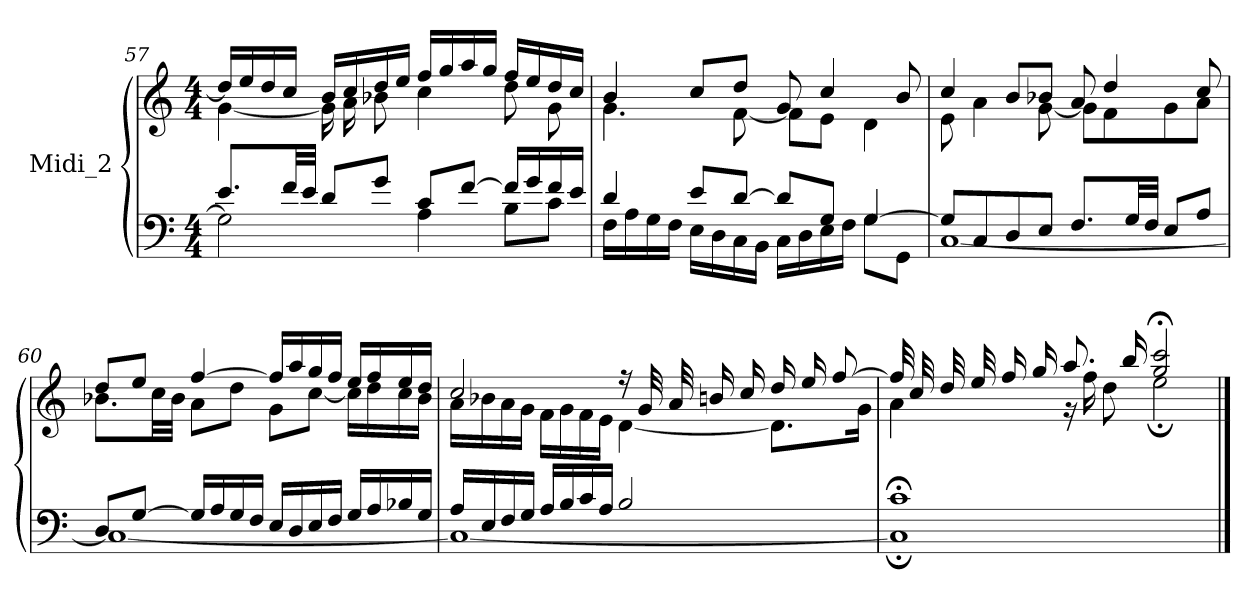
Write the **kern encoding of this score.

**kern	**kern
*part1	*part1
*staff2	*staff1
*I"Midi_2	*
*clefF4	*clefG2
*k[]	*k[]
*C:	*C:
*M4/4	*M4/4
=57	=57
*^	*^
8.eL	2G\]	16dd/LL]	[4g\
.	.	16ee/	.
.	.	16dd/	.
32fLL	.	16cc/JJ	.
32eJJJ	.	.	.
8dL	.	16bLL	16g\LL]
.	.	16cc	16a\
8gJ	.	16dd	8b-X\J
.	.	16eeJJ	.
8c/L	4A\	16ff/LL	4cc\
.	.	16gg/	.
[8f/J	.	16aa/	.
.	.	16gg/JJ	.
16f/LL]	8B\L	16ffLL	8ddL
16g/	.	16ee	.
16f/	8c\J	16dd	8gJ
16e/JJ	.	16ccJJ	.
!!LO:LB:g=z	!!
=58	=58	=58	=58
4d/	16FLL	4b/	4.g\
.	16A	.	.
.	16G	.	.
.	16FJJ	.	.
8e/L	16E\LL	8cc/L	.
.	16D\	.	.
[8d/J	16C\	8dd/J	[8f\
.	16BB\JJ	.	.
8dL]	16C\LL	8g/	8f\L]
.	16D\	.	.
8GJ	16E\	4cc/	8e\J
.	16F\JJ	.	.
[4G/	8GL	.	4d\
.	8GGJ	8b/	.
=59	=59	=59	=59
8GL]	[1C\	4cc/	8e\
8C	.	.	4a\
8D	.	8bL	.
8EJ	.	8b-XJ	[8g\
8.FL	.	8a/	8g\L]
.	.	4dd/	8f\
32GLL	.	.	.
32FJJJ	.	.	.
8E/L	.	.	8g\
8A/J	.	8cc/	8a\J
!!LO:LB:g=z	!!
=60	=60	=60	=60
8DL	1C\_	8ddL	8.b-XL
[8GJ	.	8eeJ	.
.	.	.	32ccLL
.	.	.	32b-JJJ
16GLL]	.	[4ff/	8aL
16A	.	.	.
16G	.	.	8ddJ
16FJJ	.	.	.
16E/LL	.	16ff/LL]	8g\L
16D/	.	16aa/	.
16E/	.	16gg/	[8cc\J
16F/JJ	.	16ff/JJ	.
16G/LL	.	16eeLL	16ccLL]
16A/	.	16ff	16dd
16B-X/	.	16ee	16cc
16G/JJ	.	16ddJJ	16b-JJ
=61	=61	=61	=61
16ALL	1C\_	2cc/	16a\LL
16E	.	.	16b-X\
16F	.	.	16a\
16GJJ	.	.	16g\JJ
16A/LL	.	.	16f\LL
16B/	.	.	16g\
16c/	.	.	16f\
16A/JJ	.	.	16e\JJ
2B/	.	16r	[4d\
.	.	32gLLL	.
.	.	32a	.
.	.	16b	.
.	.	16ccJJ	.
.	.	16ddLL	8.dL]
.	.	16ee	.
.	.	[8ffJ	.
.	.	.	16gJ
=62	=62	=62	=62
1c;</	1C;\]	32ff/LLL]	4a\
.	.	32cc/	.
.	.	32dd/	.
.	.	32ee/	.
.	.	16ff/	.
.	.	16gg/JJ	.
.	.	8.aaL	16r
.	.	.	16ffLL
.	.	.	8ddJ
.	.	16bbJ	.
.	.	2gg/;< 2ccc/;<	2ee;\
*v	*v	*	*
*	*v	*v
==	==
*-	*-
